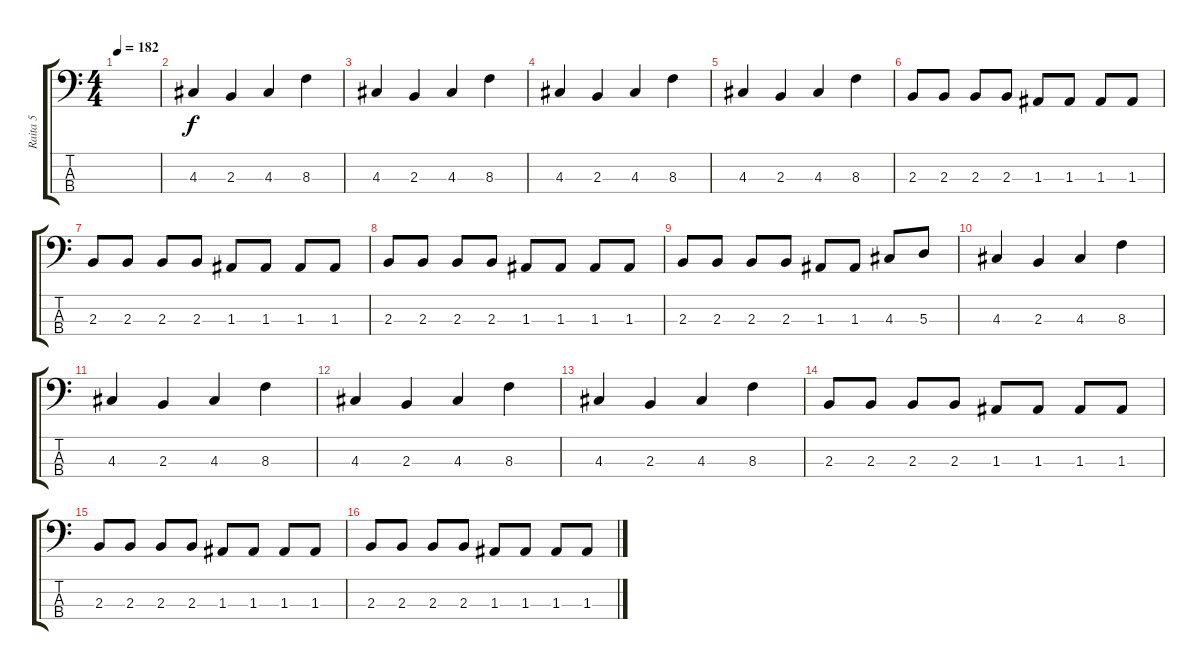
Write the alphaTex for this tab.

\track ("Raita 5" "Raita 5") {instrument distortionguitar}
\staff {score tabs}
\tuning (G2 D2 A1 E1) {hide}
\ts (4 4)
\tempo 182
\clef f4
\ks c
|
4.3.4 2.3.4 4.3.4 8.3.4 |
4.3.4 2.3.4 4.3.4 8.3.4 |
4.3.4 2.3.4 4.3.4 8.3.4 |
4.3.4 2.3.4 4.3.4 8.3.4 |
2.3.8 2.3.8 2.3.8 2.3.8 1.3.8 1.3.8 1.3.8 1.3.8 |
2.3.8 2.3.8 2.3.8 2.3.8 1.3.8 1.3.8 1.3.8 1.3.8 |
2.3.8 2.3.8 2.3.8 2.3.8 1.3.8 1.3.8 1.3.8 1.3.8 |
2.3.8 2.3.8 2.3.8 2.3.8 1.3.8 1.3.8 4.3.8 5.3.8 |
4.3.4 2.3.4 4.3.4 8.3.4 |
4.3.4 2.3.4 4.3.4 8.3.4 |
4.3.4 2.3.4 4.3.4 8.3.4 |
4.3.4 2.3.4 4.3.4 8.3.4 |
2.3.8 2.3.8 2.3.8 2.3.8 1.3.8 1.3.8 1.3.8 1.3.8 |
2.3.8 2.3.8 2.3.8 2.3.8 1.3.8 1.3.8 1.3.8 1.3.8 |
2.3.8 2.3.8 2.3.8 2.3.8 1.3.8 1.3.8 1.3.8 1.3.8
